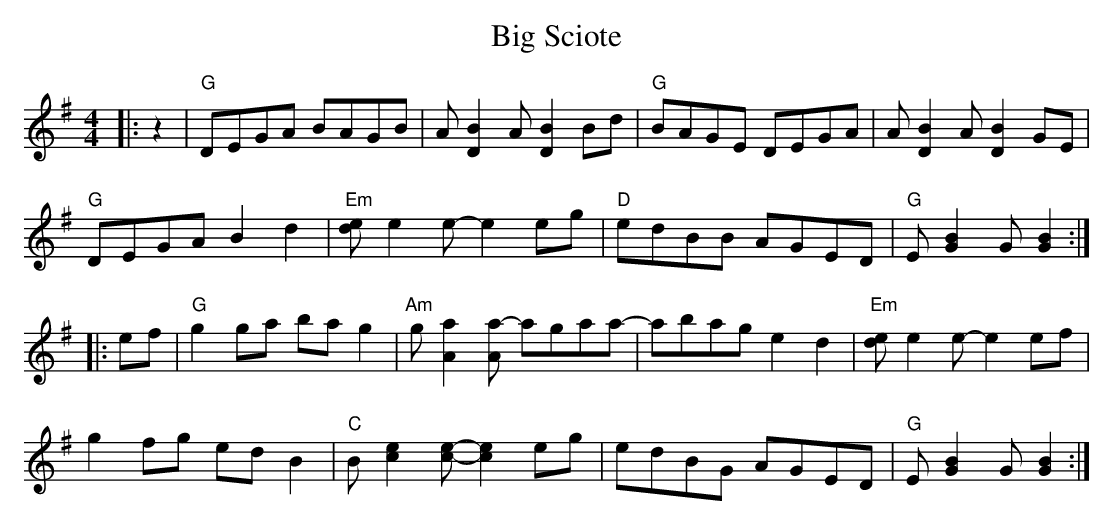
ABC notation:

X:1
T: Big Sciote
M: 4/4
L: 1/8
K: G
|:z2|\
"G"DEGA BAGB|A[D2B2]A [D2B2]Bd|"G"BAGE DEGA|A[D2B2]A [D2B2]GE|
"G"DEGA B2d2|"Em"[de]e2e- e2eg|"D"edBB AGED|"G"E[G2B2]G [G2B2]:|
|:\
ef|"G"g2ga bag2|"Am"g[A2a2][Aa-] agaa-|abag e2d2|"Em"[de]e2e- e2ef|
g2fg edB2|"C"B[c2e2][ce]- [c2e2]eg|edBG AGED|"G"E[G2B2]G [G2B2]:|
